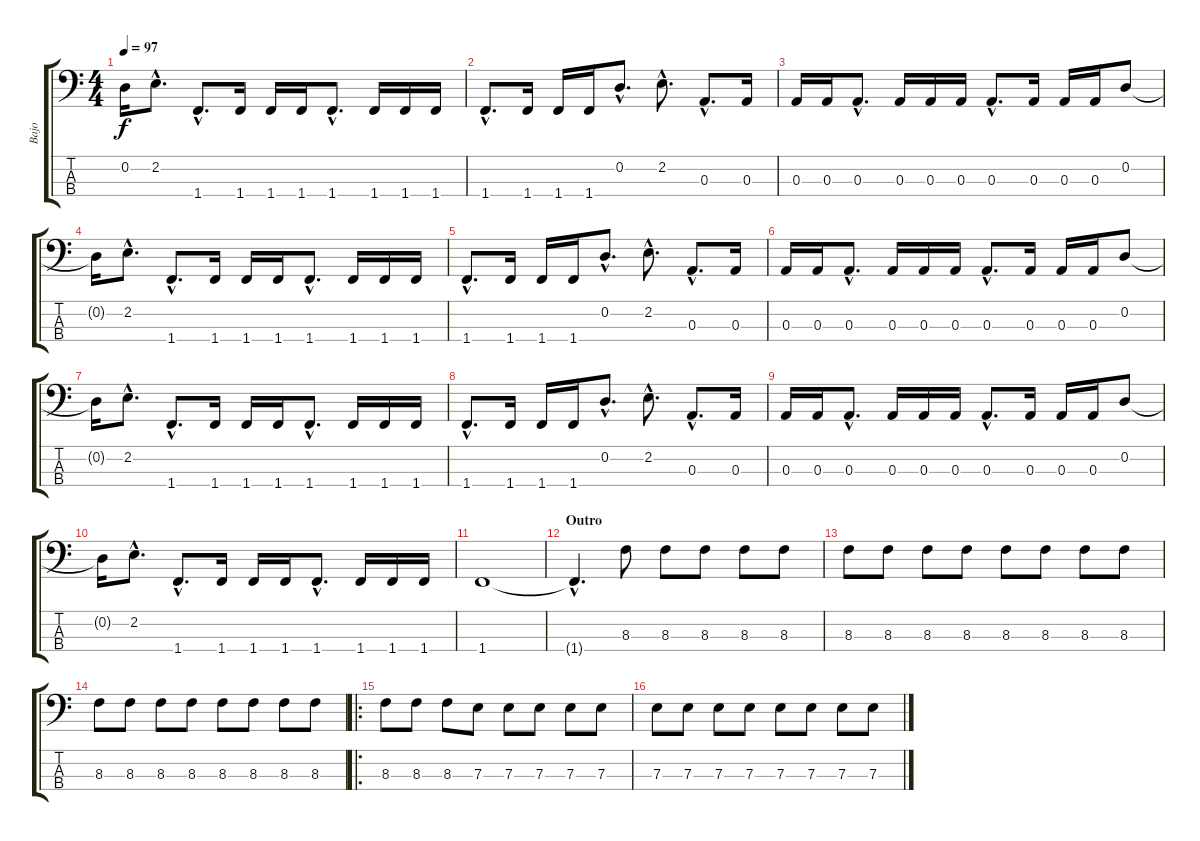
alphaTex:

\track ("Bajo" "Bajo") {instrument electricbassfinger}
\staff {score tabs}
\tuning (G2 D2 A1 E1) {hide}
\ts (4 4)
\tempo 97
\clef f4
\ks c
0.2{t}.16{dy f} 2.2{hac}.8{d} 1.4{hac}.8{d} 1.4.16 1.4.16 1.4.16 1.4{hac}.8{d} 1.4.16 1.4.16 1.4.16 |
1.4{hac}.8{d} 1.4.16 1.4.16 1.4.16 0.2{hac}.8{d} 2.2{hac}.8{d} 0.3{hac}.8{d} 0.3.16 |
0.3.16 0.3.16 0.3{hac}.8{d} 0.3.16 0.3.16 0.3.16 0.3{hac}.8{d} 0.3.16 0.3.16 0.3.16 0.2.8 |
0.2{t}.16 2.2{hac}.8{d} 1.4{hac}.8{d} 1.4.16 1.4.16 1.4.16 1.4{hac}.8{d} 1.4.16 1.4.16 1.4.16 |
1.4{hac}.8{d} 1.4.16 1.4.16 1.4.16 0.2{hac}.8{d} 2.2{hac}.8{d} 0.3{hac}.8{d} 0.3.16 |
0.3.16 0.3.16 0.3{hac}.8{d} 0.3.16 0.3.16 0.3.16 0.3{hac}.8{d} 0.3.16 0.3.16 0.3.16 0.2.8 |
0.2{t}.16 2.2{hac}.8{d} 1.4{hac}.8{d} 1.4.16 1.4.16 1.4.16 1.4{hac}.8{d} 1.4.16 1.4.16 1.4.16 |
1.4{hac}.8{d} 1.4.16 1.4.16 1.4.16 0.2{hac}.8{d} 2.2{hac}.8{d} 0.3{hac}.8{d} 0.3.16 |
0.3.16 0.3.16 0.3{hac}.8{d} 0.3.16 0.3.16 0.3.16 0.3{hac}.8{d} 0.3.16 0.3.16 0.3.16 0.2.8 |
0.2{t}.16 2.2{hac}.8{d} 1.4{hac}.8{d} 1.4.16 1.4.16 1.4.16 1.4{hac}.8{d} 1.4.16 1.4.16 1.4.16 |
1.4.1 |
\section ("" "Outro")
1.4{hac t}.4{d} 8.3.8 8.3.8 8.3.8 8.3.8 8.3.8 |
8.3.8 8.3.8 8.3.8 8.3.8 8.3.8 8.3.8 8.3.8 8.3.8 |
8.3.8 8.3.8 8.3.8 8.3.8 8.3.8 8.3.8 8.3.8 8.3.8 |
\ro
8.3.8 8.3.8 8.3.8 7.3.8 7.3.8 7.3.8 7.3.8 7.3.8 |
7.3.8 7.3.8 7.3.8 7.3.8 7.3.8 7.3.8 7.3.8 7.3.8
